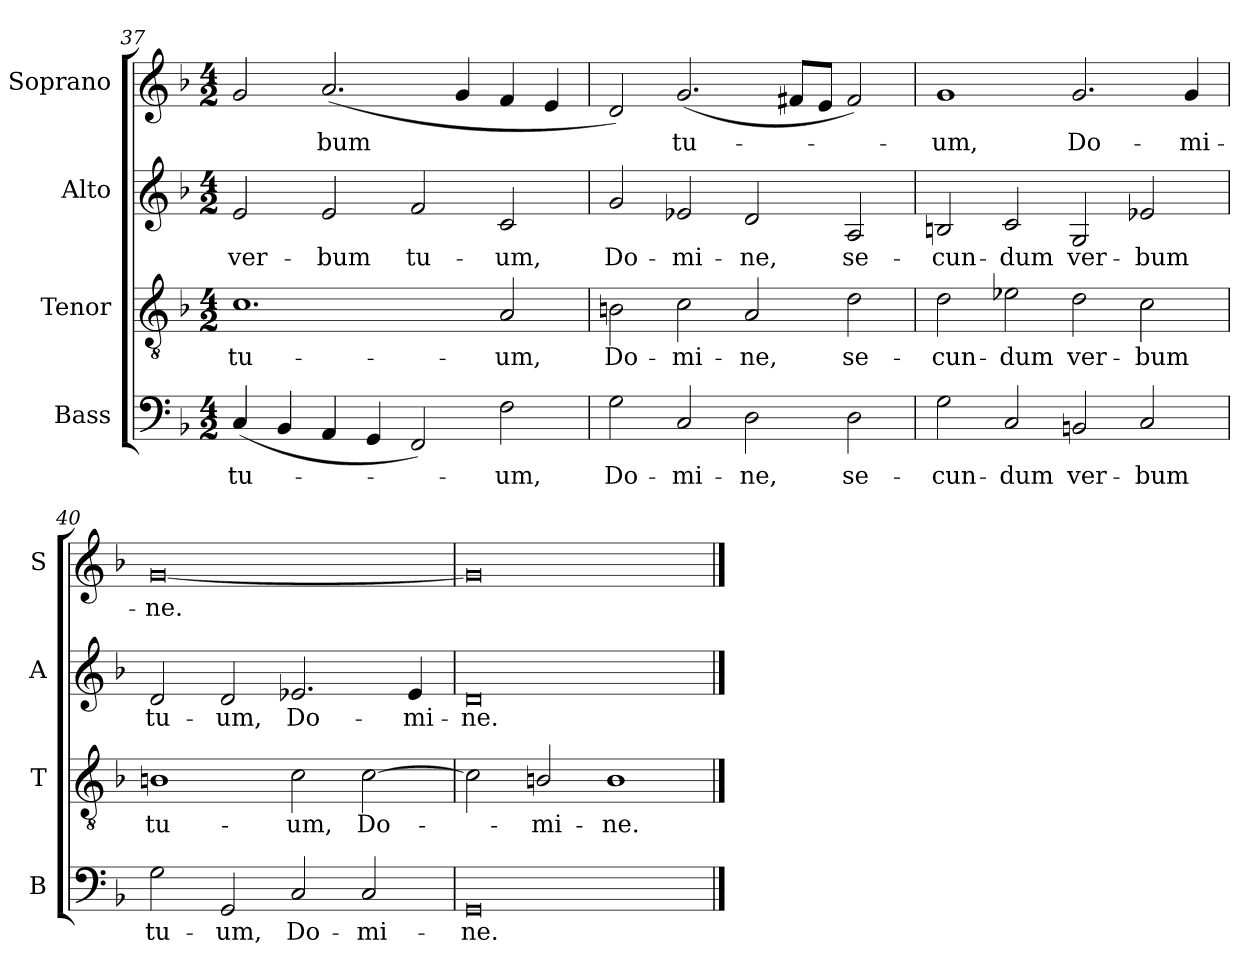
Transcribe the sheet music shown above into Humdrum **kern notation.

**kern	**text	**kern	**text	**kern	**text	**kern	**text
*part4	*part4	*part3	*part3	*part2	*part2	*part1	*part1
*staff4	*staff4	*staff3	*staff3	*staff2	*staff2	*staff1	*staff1
*I"Bass	*	*I"Tenor	*	*I"Alto	*	*I"Soprano	*
*I'B	*	*I'T	*	*I'A	*	*I'S	*
!!LO:LB:g=z
*clefF4	*	*clefGv2	*	*clefG2	*	*clefG2	*
*k[b-]	*	*k[b-]	*	*k[b-]	*	*k[b-]	*
*F:	*	*F:	*	*F:	*	*F:	*
*M4/2	*	*M4/2	*	*M4/2	*	*M4/2	*
=37	=37	=37	=37	=37	=37	=37	=37
!	!LO:LY:b	!	!LO:LY:b	!	!LO:LY:b	!	!
(<4C	tu-	1.c	tu-	2e	ver-	2g	.
4BB-	.	.	.	.	.	.	.
!	!	!	!	!	!LO:LY:b	!	!LO:LY:b
4AA	.	.	.	2e	-bum	(<2.a	bum
4GG	.	.	.	.	.	.	.
!	!	!	!	!	!LO:LY:b	!	!
2FF)	.	.	.	2f	tu-	.	.
.	.	.	.	.	.	4g	.
!	!LO:LY:b	!	!LO:LY:b	!	!LO:LY:b	!	!
2F	um,	2A	-um,	2c	-um,	4f	.
.	.	.	.	.	.	4e	.
=38	=38	=38	=38	=38	=38	=38	=38
!	!LO:LY:b	!	!LO:LY:b	!	!LO:LY:b	!	!
2G	Do-	2Bn	Do-	2g	Do-	2d)	.
!	!LO:LY:b	!	!LO:LY:b	!	!LO:LY:b	!	!LO:LY:b
2C	-mi-	2c	-mi-	2e-X	-mi-	(<2.g	tu-
!	!LO:LY:b	!	!LO:LY:b	!	!LO:LY:b	!	!
2D	-ne,	2A	-ne,	2d	-ne,	.	.
.	.	.	.	.	.	8f#XL	.
.	.	.	.	.	.	8eJ	.
!	!LO:LY:b	!	!LO:LY:b	!	!LO:LY:b	!	!
2D	se-	2d	se-	2A	se-	2f#)	.
=39	=39	=39	=39	=39	=39	=39	=39
!	!LO:LY:b	!	!LO:LY:b	!	!LO:LY:b	!	!LO:LY:b
2G	-cun-	2d	-cun-	2Bn	-cun-	1g	um,
!	!LO:LY:b	!	!LO:LY:b	!	!LO:LY:b	!	!
2C	-dum	2e-X	-dum	2c	-dum	.	.
!	!LO:LY:b	!	!LO:LY:b	!	!LO:LY:b	!	!LO:LY:b
2BBn	ver-	2d	ver-	2G	ver-	2.g	Do-
!	!LO:LY:b	!	!LO:LY:b	!	!LO:LY:b	!	!
2C	-bum	2c	-bum	2e-X	-bum	.	.
!	!	!	!	!	!	!	!LO:LY:b
.	.	.	.	.	.	4g	-mi-
=40	=40	=40	=40	=40	=40	=40	=40
!	!LO:LY:b	!	!LO:LY:b	!	!LO:LY:b	!	!LO:LY:b
2G	tu-	1Bn	tu-	2d	tu-	[0g	-ne.
!	!LO:LY:b	!	!	!	!LO:LY:b	!	!
2GG	-um,	.	.	2d	-um,	.	.
!	!LO:LY:b	!	!LO:LY:b	!	!LO:LY:b	!	!
2C	Do-	2c	-um,	2.e-X	Do-	.	.
!	!LO:LY:b	!	!LO:LY:b	!	!	!	!
2C	-mi-	[2c	Do-	.	.	.	.
!	!	!	!	!	!LO:LY:b	!	!
.	.	.	.	4e-	-mi-	.	.
=41	=41	=41	=41	=41	=41	=41	=41
!	!LO:LY:b	!	!	!	!LO:LY:b	!	!
0GG	-ne.	2c]	.	0d	-ne.	0g]	.
!	!	!	!LO:LY:b	!	!	!	!
.	.	2Bn/	mi-	.	.	.	.
!	!	!	!LO:LY:b	!	!	!	!
.	.	1B	-ne.	.	.	.	.
==	==	==	==	==	==	==	==
*-	*-	*-	*-	*-	*-	*-	*-
